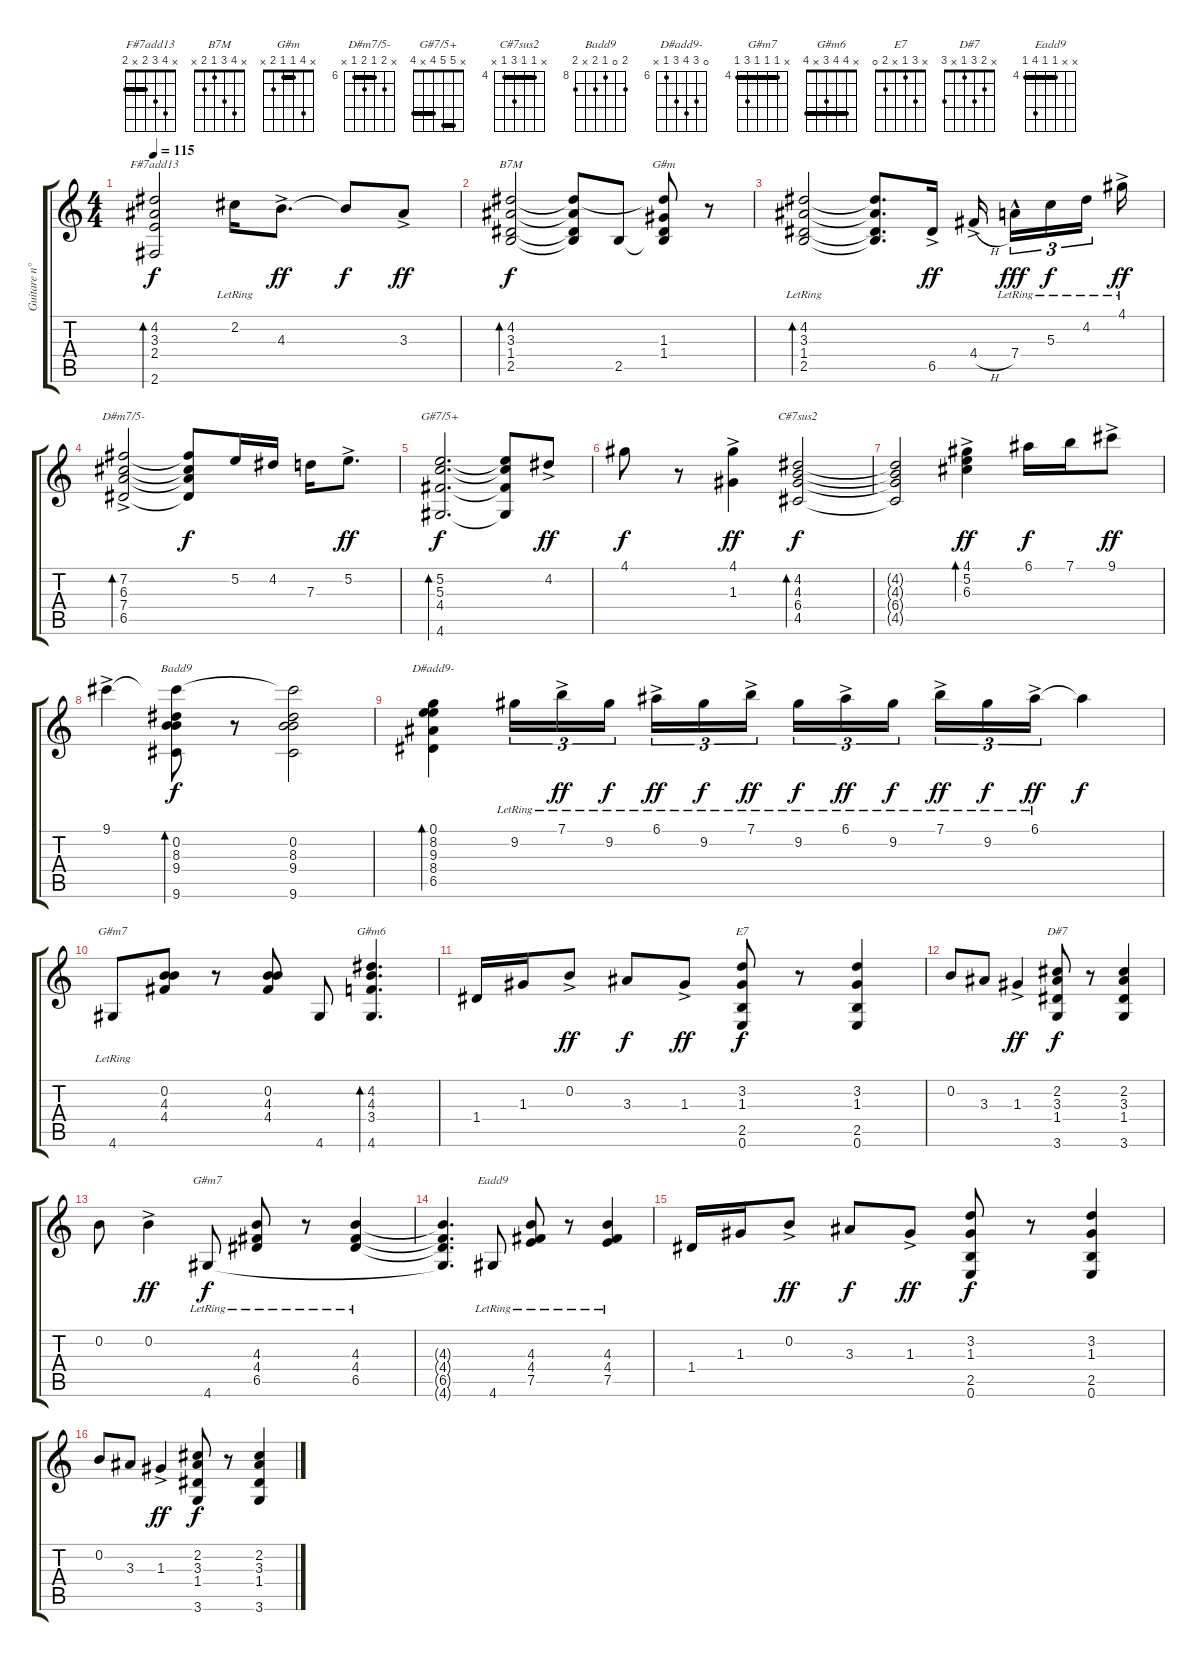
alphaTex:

\track ("Guitare n°1" "Guitare n°") {instrument acousticguitarnylon}
\staff {score tabs}
\tuning (E4 B3 G3 D3 A2 E2) {hide}
\chord ("F#7add13" x 4 3 2 x 2) {barre 2}
\chord ("B7M" x 4 3 1 2 x)
\chord ("G#m" x 4 1 1 2 x) {barre 1}
\chord ("D#m7/5-" x 7 6 7 6 x) {firstfret 6 barre 6}
\chord ("G#7/5+" x 5 5 4 x 4) {barre (4 5)}
\chord ("C#7sus2" x 4 4 6 4 x) {firstfret 4 barre 4}
\chord ("Badd9" 9 0 8 9 x 9) {firstfret 8}
\chord ("D#add9-" 0 8 9 8 6 x) {firstfret 6}
\chord ("G#m7" x 4 4 4 x 4) {barre 4}
\chord ("G#m6" x 4 4 3 x 4) {barre 4}
\chord ("E7" x 3 1 x 2 0)
\chord ("D#7" x 2 3 1 x 3)
\chord ("G#m7" x 4 4 4 6 4) {firstfret 4 barre 4}
\chord ("Eadd9" x x 4 4 7 4) {firstfret 4 barre 4}
\ts (4 4)
\tempo 115
\clef g2
\ks c
(4.2 3.3 2.4 2.6).2{bd 480 ch "F#7add13" dy f} 2.2{lr}.16 4.3{ac}.8{d dy ff} 4.3{t}.8{dy f} 3.3{ac}.8{dy ff} |
(4.2 3.3 1.4 2.5).2{bd 480 ch "B7M" dy f} (4.2{t} 3.3{t} 1.4{t} 2.5{t}).8 2.5.8 (4.2{t} 1.3 1.4 2.5{t}).8{ch "G#m"} r.8 |
(4.2 3.3 1.4 2.5{lr}).2{bd 480} (4.2{t} 3.3{t} 1.4{t} 2.5{t}).8{d} 6.5{ac}.16{dy ff} 4.4{h ac}.16{beam splitsecondary} 7.4{hac lr}.16{tu (3 2) dy fff} 5.3{lr}.16{tu (3 2) dy f} 4.2{lr}.16{tu (3 2) beam splitsecondary} 4.1{ac lr}.16{dy ff} |
(7.2{ac} 6.3 7.4 6.5).2{bd 480 ch "D#m7/5-"} (7.2{t} 6.3{t} 7.4{t} 6.5{t}).8{dy f} 5.2.16 4.2.16 7.3.16 5.2{ac}.8{d dy ff} |
(5.2 5.3 4.4 4.6).2{d bd 480 ch "G#7/5+" dy f} (5.2{t} 5.3{t} 4.4{t} 4.6{t}).8 4.2{ac}.8{dy ff} |
4.1.8{dy f} r.8 (4.1{ac} 1.3).4{dy ff} (4.2 4.3 6.4 4.5).2{bd 480 ch "C#7sus2" dy f} |
(4.2{t} 4.3{t} 6.4{t} 4.5{t}).2 (4.1{ac} 5.2 6.3).4{bd 480 dy ff} 6.1.16{dy f} 7.1.16 9.1{ac}.8{dy ff} |
9.1{ac}.4 (9.1{t} 0.2 8.3 9.4 9.6).8{bd 480 ch "Badd9" dy f} r.8 (9.1{t} 0.2 8.3 9.4 9.6).2 |
(0.1 8.2 9.3 8.4 6.5).4{bd 480 ch "D#add9-"} 9.2{lr}.16{tu (3 2)} 7.1{ac lr}.16{tu (3 2) dy ff} 9.2{lr}.16{tu (3 2) dy f beam splitsecondary} 6.1{ac lr}.16{tu (3 2) dy ff} 9.2{lr}.16{tu (3 2) dy f} 7.1{ac lr}.16{tu (3 2) dy ff} 9.2{lr}.16{tu (3 2) dy f} 6.1{ac lr}.16{tu (3 2) dy ff} 9.2{lr}.16{tu (3 2) dy f beam splitsecondary} 7.1{ac lr}.16{tu (3 2) dy ff} 9.2{lr}.16{tu (3 2) dy f} 6.1{ac lr}.16{tu (3 2) dy ff} 6.1{t}.4{dy f} |
4.6{lr}.8{ch "G#m7"} (0.2 4.3 4.4).8 r.8 (0.2 4.3 4.4).8 4.6.8 (4.2 4.3 3.4 4.6).4{d bd 480 ch "G#m6"} |
1.4.16 1.3.16 0.2{ac}.8{dy ff} 3.3.8{dy f} 1.3{ac}.8{dy ff} (3.2 1.3 2.5 0.6).8{ch "E7" dy f} r.8 (3.2 1.3 2.5 0.6).4 |
0.2.8 3.3.8 1.3{ac}.4{dy ff} (2.2 3.3 1.4 3.6).8{ch "D#7" dy f} r.8 (2.2 3.3 1.4 3.6).4 |
0.2.8 0.2{ac}.4{dy ff} 4.6{lr}.8{ch "G#m7" dy f} (4.3{lr} 4.4{lr} 6.5).8 r.8 (4.3{lr} 4.4{lr} 6.5).4 |
(4.3{t} 4.4{t} 6.5{t} 4.6{t}).4{d} 4.6{lr}.8{ch "Eadd9"} (4.3{lr} 4.4{lr} 7.5).8 r.8 (4.3{lr} 4.4{lr} 7.5).4 |
1.4.16 1.3.16 0.2{ac}.8{dy ff} 3.3.8{dy f} 1.3{ac}.8{dy ff} (3.2 1.3 2.5 0.6).8{dy f} r.8 (3.2 1.3 2.5 0.6).4 |
0.2.8 3.3.8 1.3{ac}.4{dy ff} (2.2 3.3 1.4 3.6).8{dy f} r.8 (2.2 3.3 1.4 3.6).4
